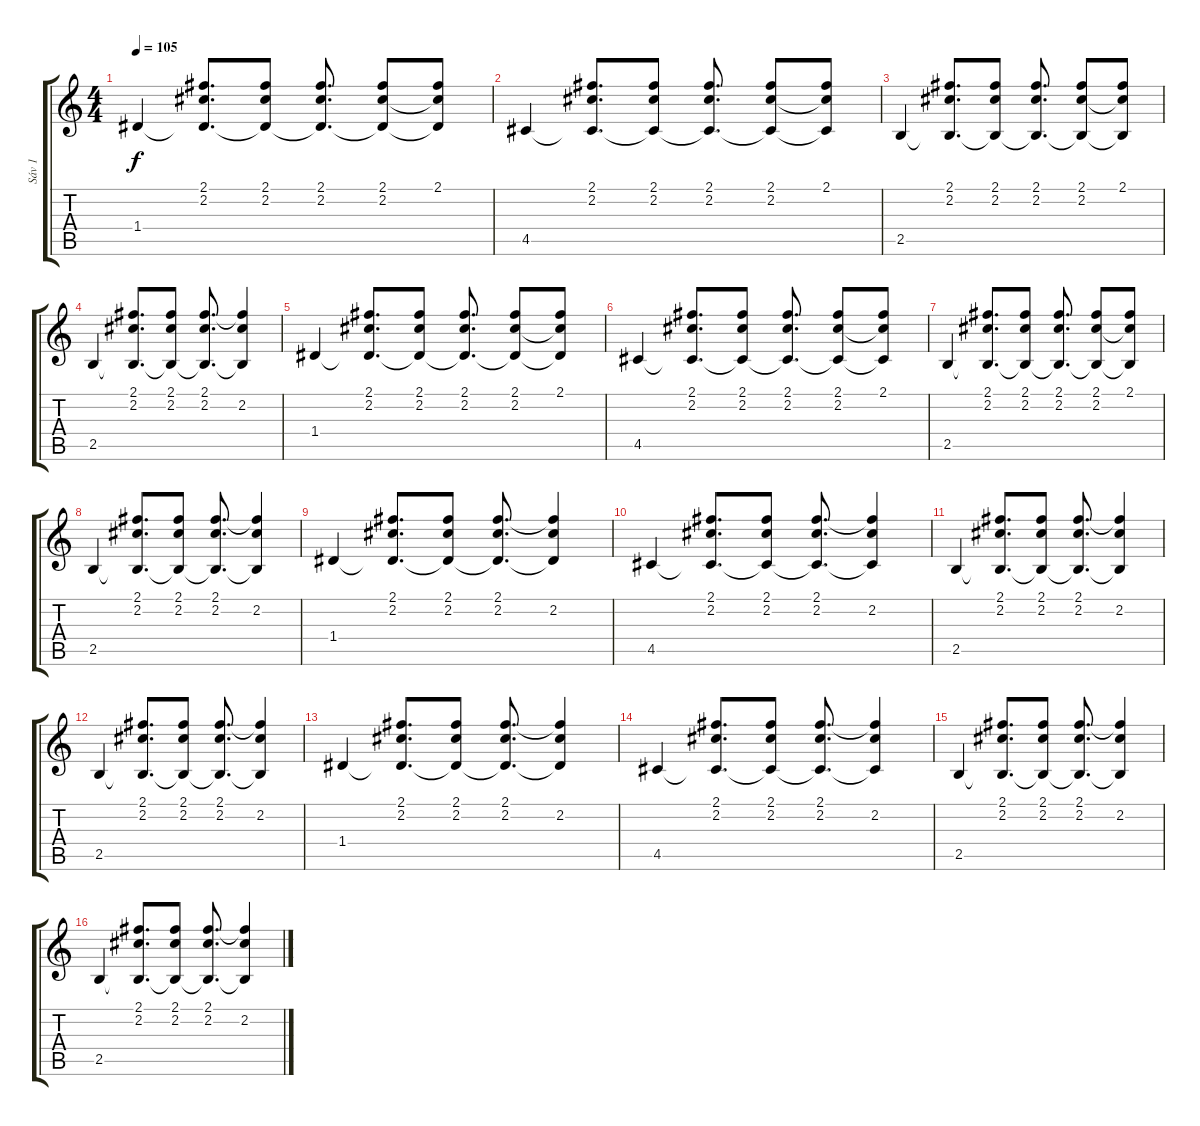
\track ("Sáv 1" "Sáv 1") {instrument electricguitarjazz}
\staff {score tabs}
\tuning (E4 B3 G3 D3 A2 E2) {hide}
\ts (4 4)
\tempo 105
\clef g2
\ks c
1.4.4{dy f instrument electricguitarjazz} (2.1 2.2 1.4{t}).8{d} (2.1 2.2 1.4{t}).8 (2.1 2.2 1.4{t}).8{d} (2.1 2.2 1.4{t}).8 (2.1 2.2{t} 1.4{t}).8 |
4.5.4 (2.1 2.2 4.5{t}).8{d} (2.1 2.2 4.5{t}).8 (2.1 2.2 4.5{t}).8{d} (2.1 2.2 4.5{t}).8 (2.1 2.2{t} 4.5{t}).8 |
2.5.4 (2.1 2.2 2.5{t}).8{d} (2.1 2.2 2.5{t}).8 (2.1 2.2 2.5{t}).8{d} (2.1 2.2 2.5{t}).8 (2.1 2.2{t} 2.5{t}).8 |
2.5.4 (2.1 2.2 2.5{t}).8{d} (2.1 2.2 2.5{t}).8 (2.1 2.2 2.5{t}).8{d} (2.1{t} 2.2 2.5{t}).4 |
1.4.4 (2.1 2.2 1.4{t}).8{d} (2.1 2.2 1.4{t}).8 (2.1 2.2 1.4{t}).8{d} (2.1 2.2 1.4{t}).8 (2.1 2.2{t} 1.4{t}).8 |
4.5.4 (2.1 2.2 4.5{t}).8{d} (2.1 2.2 4.5{t}).8 (2.1 2.2 4.5{t}).8{d} (2.1 2.2 4.5{t}).8 (2.1 2.2{t} 4.5{t}).8 |
2.5.4 (2.1 2.2 2.5{t}).8{d} (2.1 2.2 2.5{t}).8 (2.1 2.2 2.5{t}).8{d} (2.1 2.2 2.5{t}).8 (2.1 2.2{t} 2.5{t}).8 |
2.5.4 (2.1 2.2 2.5{t}).8{d} (2.1 2.2 2.5{t}).8 (2.1 2.2 2.5{t}).8{d} (2.1{t} 2.2 2.5{t}).4 |
1.4.4 (2.1 2.2 1.4{t}).8{d} (2.1 2.2 1.4{t}).8 (2.1 2.2 1.4{t}).8{d} (2.1{t} 2.2 1.4{t}).4 |
4.5.4 (2.1 2.2 4.5{t}).8{d} (2.1 2.2 4.5{t}).8 (2.1 2.2 4.5{t}).8{d} (2.1{t} 2.2 4.5{t}).4 |
2.5.4 (2.1 2.2 2.5{t}).8{d} (2.1 2.2 2.5{t}).8 (2.1 2.2 2.5{t}).8{d} (2.1{t} 2.2 2.5{t}).4 |
2.5.4 (2.1 2.2 2.5{t}).8{d} (2.1 2.2 2.5{t}).8 (2.1 2.2 2.5{t}).8{d} (2.1{t} 2.2 2.5{t}).4 |
1.4.4 (2.1 2.2 1.4{t}).8{d} (2.1 2.2 1.4{t}).8 (2.1 2.2 1.4{t}).8{d} (2.1{t} 2.2 1.4{t}).4 |
4.5.4 (2.1 2.2 4.5{t}).8{d} (2.1 2.2 4.5{t}).8 (2.1 2.2 4.5{t}).8{d} (2.1{t} 2.2 4.5{t}).4 |
2.5.4 (2.1 2.2 2.5{t}).8{d} (2.1 2.2 2.5{t}).8 (2.1 2.2 2.5{t}).8{d} (2.1{t} 2.2 2.5{t}).4 |
2.5.4 (2.1 2.2 2.5{t}).8{d} (2.1 2.2 2.5{t}).8 (2.1 2.2 2.5{t}).8{d} (2.1{t} 2.2 2.5{t}).4
